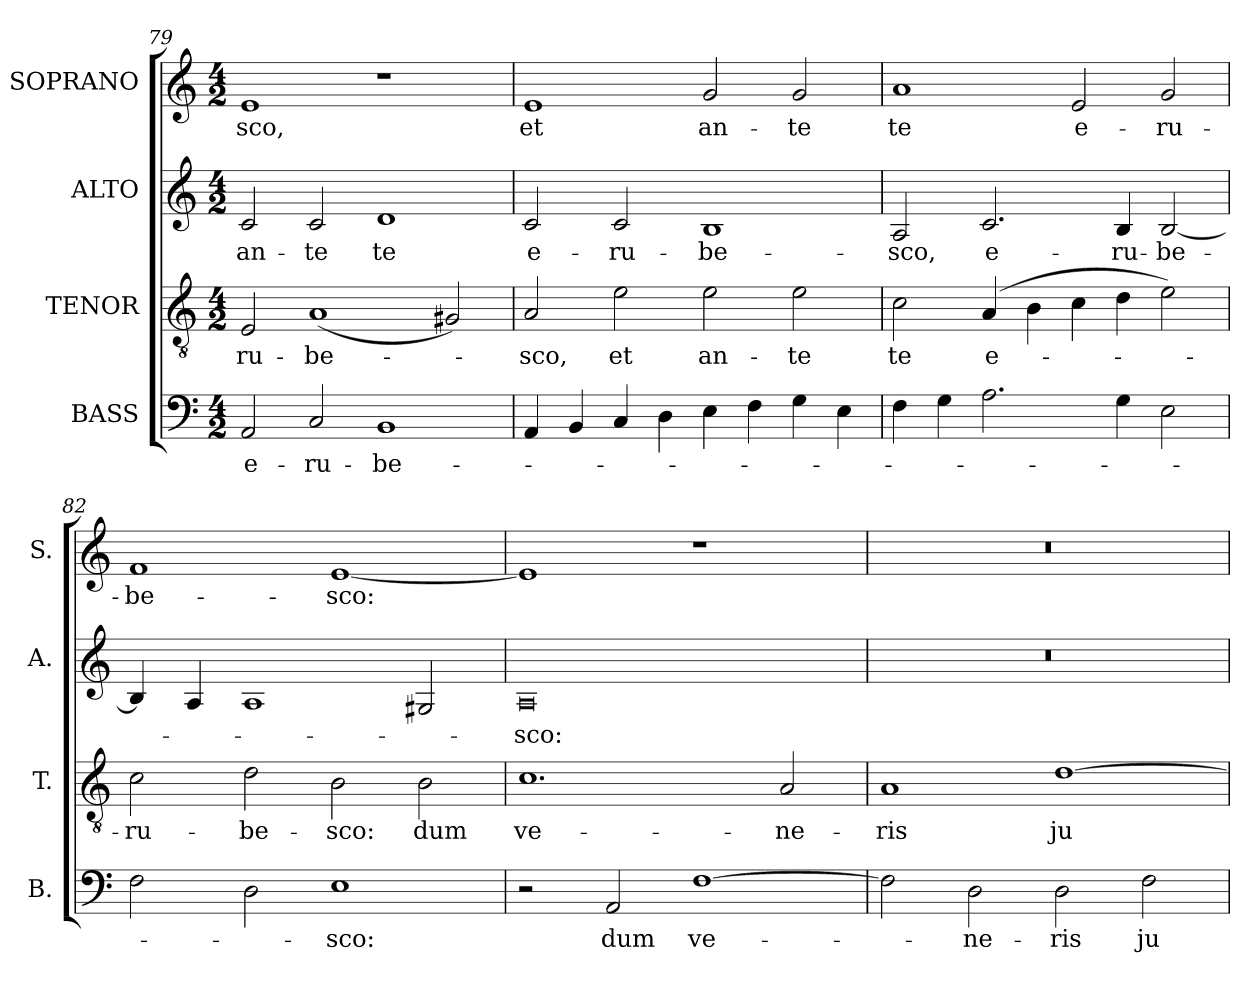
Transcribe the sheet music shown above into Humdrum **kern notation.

**kern	**text	**kern	**text	**kern	**text	**kern	**text
*part4	*part4	*part3	*part3	*part2	*part2	*part1	*part1
*staff4	*staff4	*staff3	*staff3	*staff2	*staff2	*staff1	*staff1
*I"BASS	*	*I"TENOR	*	*I"ALTO	*	*I"SOPRANO	*
*I'B.	*	*I'T.	*	*I'A.	*	*I'S.	*
*clefF4	*	*clefGv2	*	*clefG2	*	*clefG2	*
*	*	*ITrd7c12	*	*	*	*	*
*k[]	*	*k[]	*	*k[]	*	*k[]	*
*C:	*	*C:	*	*C:	*	*C:	*
*M4/2	*	*M4/2	*	*M4/2	*	*M4/2	*
=79	=79	=79	=79	=79	=79	=79	=79
!	!LO:LY:b:color=#000000	!	!	!	!	!	!
!	!	!	!LO:LY:b:color=#000000	!	!	!	!
!	!	!	!	!	!LO:LY:b:color=#000000	!	!
!	!	!	!	!	!	!	!LO:LY:b:color=#000000
2AAi/	e-	2EEi/	-ru-	2ci/	an-	1ei	-sco,
!	!LO:LY:b:color=#000000	!	!	!	!	!	!
!	!	!	!LO:LY:b:color=#000000	!	!	!	!
!	!	!	!	!	!LO:LY:b:color=#000000	!	!
2Ci/	-ru-	(1AAi	-be-	2ci/	-te	.	.
!	!LO:LY:b:color=#000000	!	!	!	!	!	!
!	!	!	!	!	!LO:LY:b:color=#000000	!	!
1BBi	-be-	.	.	1di	te	1r	.
.	.	2GG#Xi/)	.	.	.	.	.
=80	=80	=80	=80	=80	=80	=80	=80
!	!	!	!LO:LY:b:color=#000000	!	!	!	!
!	!	!	!	!	!LO:LY:b:color=#000000	!	!
!	!	!	!	!	!	!	!LO:LY:b:color=#000000
4AAi/	.	2AAi/	-sco,	2ci/	e-	1ei	et
4BBi/	.	.	.	.	.	.	.
!	!	!	!LO:LY:b:color=#000000	!	!	!	!
!	!	!	!	!	!LO:LY:b:color=#000000	!	!
4Ci/	.	2Ei\	et	2ci/	-ru-	.	.
4Di\	.	.	.	.	.	.	.
!	!	!	!LO:LY:b:color=#000000	!	!	!	!
!	!	!	!	!	!LO:LY:b:color=#000000	!	!
!	!	!	!	!	!	!	!LO:LY:b:color=#000000
4Ei\	.	2Ei\	an-	1Bi	-be-	2gi/	an-
4Fi\	.	.	.	.	.	.	.
!	!	!	!LO:LY:b:color=#000000	!	!	!	!
!	!	!	!	!	!	!	!LO:LY:b:color=#000000
4Gi\	.	2Ei\	-te	.	.	2gi/	-te
4Ei\	.	.	.	.	.	.	.
!!LO:PB:g=z
=81	=81	=81	=81	=81	=81	=81	=81
!	!	!	!LO:LY:b:color=#000000	!	!	!	!
!	!	!	!	!	!LO:LY:b:color=#000000	!	!
!	!	!	!	!	!	!	!LO:LY:b:color=#000000
4Fi\	.	2Ci\	te	2Ai/	-sco,	1ai	te
4Gi\	.	.	.	.	.	.	.
!	!	!	!LO:LY:b:color=#000000	!	!	!	!
!	!	!	!	!	!LO:LY:b:color=#000000	!	!
2.Ai\	.	(4AAi/	e-	2.ci/	e-	.	.
.	.	4BBi\	.	.	.	.	.
!	!	!	!	!	!	!	!LO:LY:b:color=#000000
.	.	4Ci\	.	.	.	2ei/	e-
!	!	!	!	!	!LO:LY:b:color=#000000	!	!
4Gi\	.	4Di\	.	4Bi/	-ru-	.	.
!	!	!	!	!	!LO:LY:b:color=#000000	!	!
!	!	!	!	!	!	!	!LO:LY:b:color=#000000
2Ei\	.	2Ei\)	.	[2Bi/	-be-	2gi/	-ru-
=82	=82	=82	=82	=82	=82	=82	=82
!	!	!	!LO:LY:b:color=#000000	!	!	!	!
!	!	!	!	!	!	!	!LO:LY:b:color=#000000
2Fi\	.	2Ci\	-ru-	4Bi/]	.	1fi	-be-
.	.	.	.	4Ai/	.	.	.
!	!	!	!LO:LY:b:color=#000000	!	!	!	!
2Di\	.	2Di\	-be-	1Ai	.	.	.
!	!LO:LY:b:color=#000000	!	!	!	!	!	!
!	!	!	!LO:LY:b:color=#000000	!	!	!	!
!	!	!	!	!	!	!	!LO:LY:b:color=#000000
1Ei	-sco:	2BBi\	-sco:	.	.	[1ei	-sco:
!	!	!	!LO:LY:b:color=#000000	!	!	!	!
.	.	2BBi\	dum	2G#Xi/	.	.	.
=83	=83	=83	=83	=83	=83	=83	=83
!	!	!	!LO:LY:b:color=#000000	!	!	!	!
!	!	!	!	!	!LO:LY:b:color=#000000	!	!
2r	.	1.Ci	ve-	0Ai	-sco:	1ei]	.
!	!LO:LY:b:color=#000000	!	!	!	!	!	!
2AAi/	dum	.	.	.	.	.	.
!	!LO:LY:b:color=#000000	!	!	!	!	!	!
[1Fi	ve-	.	.	.	.	1r	.
!	!	!	!LO:LY:b:color=#000000	!	!	!	!
.	.	2AAi/	-ne-	.	.	.	.
=84	=84	=84	=84	=84	=84	=84	=84
!	!	!	!LO:LY:b:color=#000000	!LO:N:vis=1	!	!LO:N:vis=1	!
2Fi\]	.	1AAi	-ris	0r	.	0r	.
!	!LO:LY:b:color=#000000	!	!	!	!	!	!
2Di\	-ne-	.	.	.	.	.	.
!	!LO:LY:b:color=#000000	!	!	!	!	!	!
!	!	!	!LO:LY:b:color=#000000	!	!	!	!
2Di\	-ris	[1Di	ju-	.	.	.	.
!	!LO:LY:b:color=#000000	!	!	!	!	!	!
2Fi\	ju-	.	.	.	.	.	.
=	=	=	=	=	=	=	=
*-	*-	*-	*-	*-	*-	*-	*-
